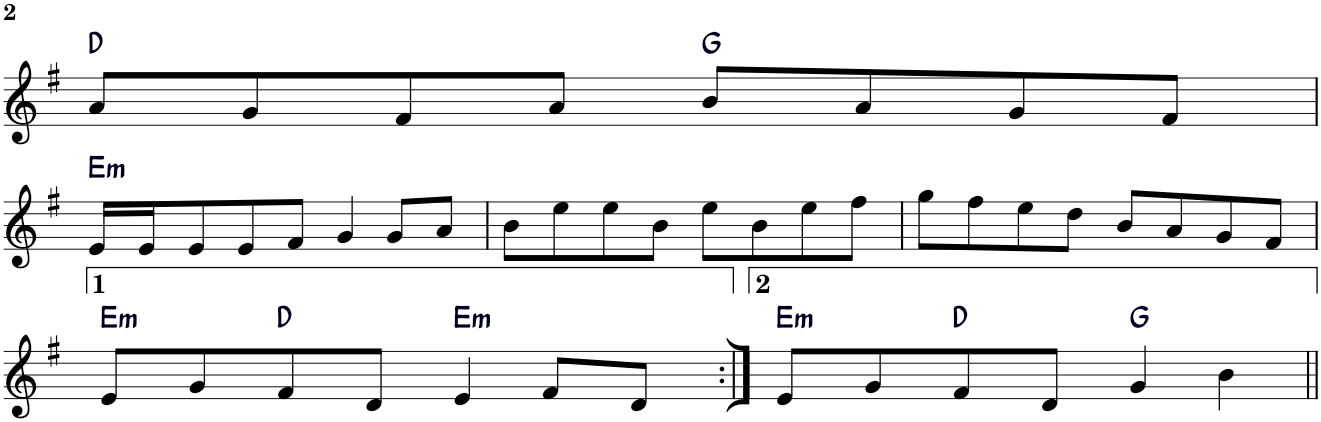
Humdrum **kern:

**kern	**harte
*part1	*part1
*staff1	*
*I"Piano	*
*I'Pno	*
!!LO:PB:g=z
*clefG2	*
*k[f#]	*
*G:	*
*M4/4	*
=14	=14
8a/L	D:maj
8g/	.
8f#/	.
8a/J	.
8b/L	G:maj
8a/	.
8g/	.
8f#/J	.
!!LO:LB:g=z
=15	=15
!	!LO:H:kt=m
16e/LL	E:min
16e/J	.
8e/	.
8e/	.
8f#/J	.
4g/	.
8g/L	.
8a/J	.
=16	=16
8b\L	.
8ee\	.
8ee\	.
8b\J	.
8ee\L	.
8b\	.
8ee\	.
8ff#\J	.
=17	=17
8gg\L	.
8ff#\	.
8ee\	.
8dd\J	.
8b/L	.
8a/	.
8g/	.
8f#/J	.
!!LO:LB:g=z
=18	=18
!	!LO:H:kt=m
8e/L	E:min
8g/	.
8f#/	D:maj
8d/J	.
!	!LO:H:kt=m
4e/	E:min
8f#/L	.
8d/J	.
=19:|!	=19:|!
!	!LO:H:kt=m
8e/L	E:min
8g/	.
8f#/	D:maj
8d/J	.
4g/	G:maj
4b\	.
=||	=||
*-	*-
